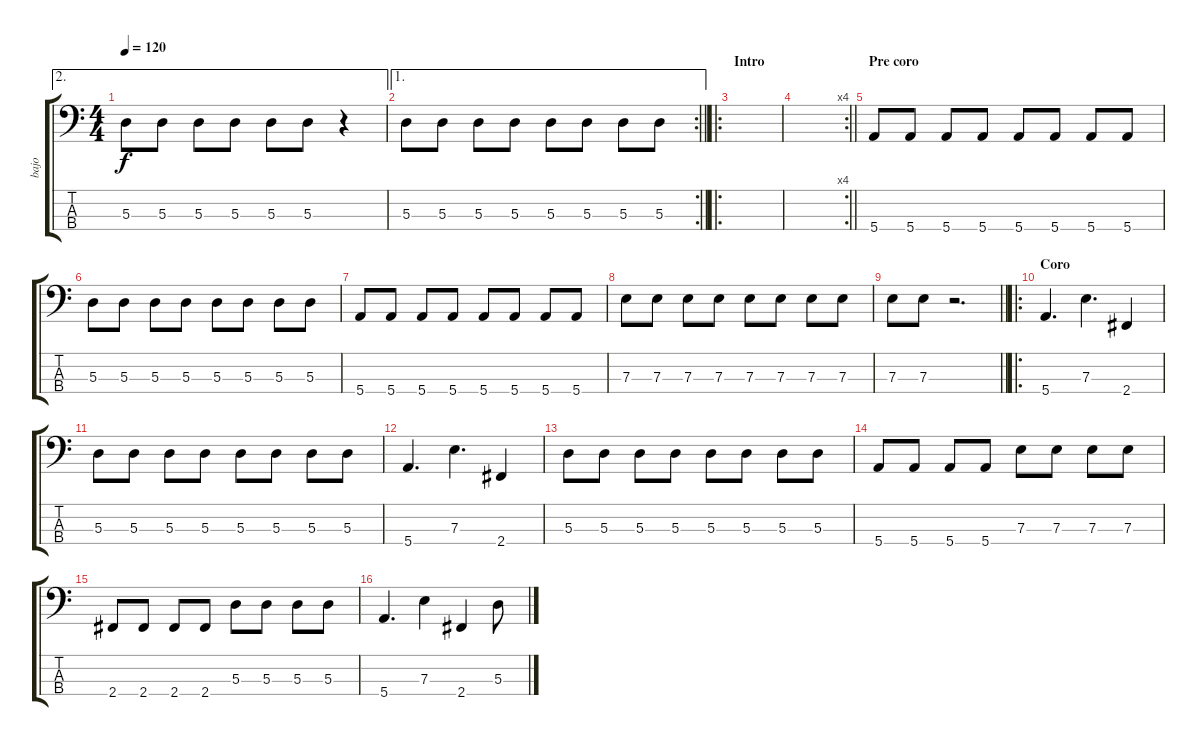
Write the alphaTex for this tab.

\track ("bajo" "bajo") {instrument electricbasspick}
\staff {score tabs}
\tuning (G2 D2 A1 E1) {hide}
\ae 2
\ts (4 4)
\tempo 120
\clef f4
\ks c
5.3.8{dy f} 5.3.8 5.3.8 5.3.8 5.3.8 5.3.8 r.4 |
\ae 1
\rc 2
\barLineRight lightlight
5.3.8 5.3.8 5.3.8 5.3.8 5.3.8 5.3.8 5.3.8 5.3.8 |
\ro
\section ("" "Intro")
|
\rc 4
\barLineRight lightlight
|
\section ("" "Pre coro")
5.4.8 5.4.8 5.4.8 5.4.8 5.4.8 5.4.8 5.4.8 5.4.8 |
5.3.8 5.3.8 5.3.8 5.3.8 5.3.8 5.3.8 5.3.8 5.3.8 |
5.4.8 5.4.8 5.4.8 5.4.8 5.4.8 5.4.8 5.4.8 5.4.8 |
7.3.8 7.3.8 7.3.8 7.3.8 7.3.8 7.3.8 7.3.8 7.3.8 |
\barLineRight lightlight
7.3.8 7.3.8 r.2{d} |
\ro
\section ("" "Coro")
5.4.4{d} 7.3.4{d} 2.4.4 |
5.3.8 5.3.8 5.3.8 5.3.8 5.3.8 5.3.8 5.3.8 5.3.8 |
5.4.4{d} 7.3.4{d} 2.4.4 |
5.3.8 5.3.8 5.3.8 5.3.8 5.3.8 5.3.8 5.3.8 5.3.8 |
5.4.8 5.4.8 5.4.8 5.4.8 7.3.8 7.3.8 7.3.8 7.3.8 |
2.4.8 2.4.8 2.4.8 2.4.8 5.3.8 5.3.8 5.3.8 5.3.8 |
5.4.4{d} 7.3.4 2.4.4 5.3.8
